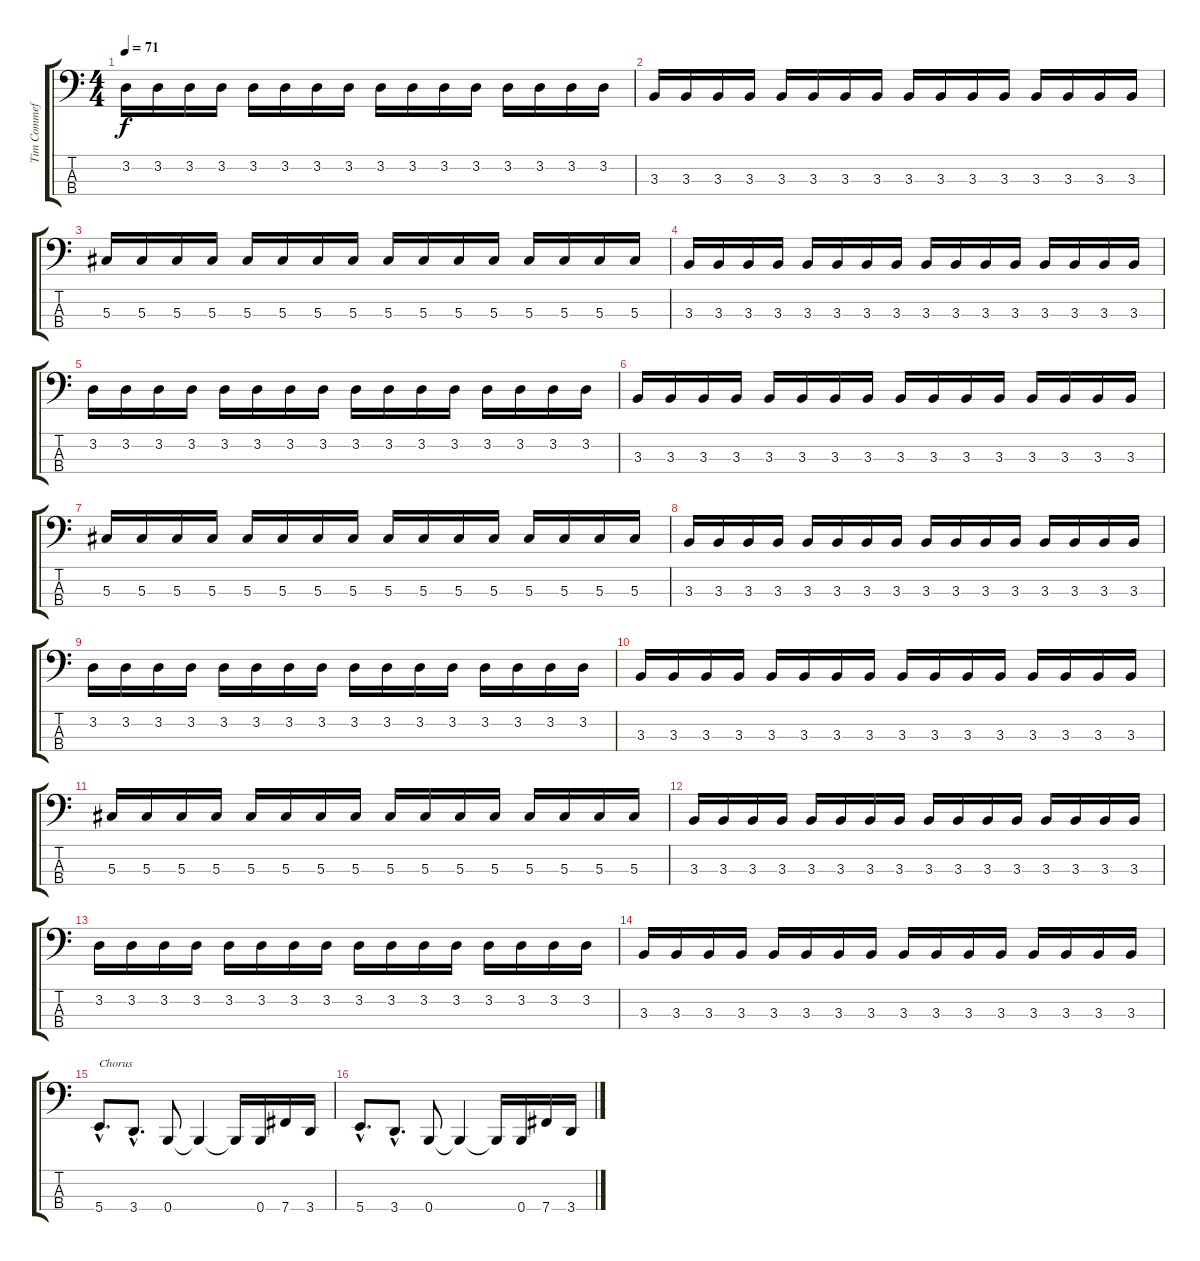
\track ("Tim Commeford" "Tim Commef") {instrument electricbassfinger}
\staff {score tabs}
\tuning (E2 B1 Ab1 B0) {hide}
\ts (4 4)
\tempo 71
\clef f4
\ks c
3.2.16{dy f} 3.2.16 3.2.16 3.2.16 3.2.16 3.2.16 3.2.16 3.2.16 3.2.16 3.2.16 3.2.16 3.2.16 3.2.16 3.2.16 3.2.16 3.2.16 |
3.3.16 3.3.16 3.3.16 3.3.16 3.3.16 3.3.16 3.3.16 3.3.16 3.3.16 3.3.16 3.3.16 3.3.16 3.3.16 3.3.16 3.3.16 3.3.16 |
5.3.16 5.3.16 5.3.16 5.3.16 5.3.16 5.3.16 5.3.16 5.3.16 5.3.16 5.3.16 5.3.16 5.3.16 5.3.16 5.3.16 5.3.16 5.3.16 |
3.3.16 3.3.16 3.3.16 3.3.16 3.3.16 3.3.16 3.3.16 3.3.16 3.3.16 3.3.16 3.3.16 3.3.16 3.3.16 3.3.16 3.3.16 3.3.16 |
3.2.16 3.2.16 3.2.16 3.2.16 3.2.16 3.2.16 3.2.16 3.2.16 3.2.16 3.2.16 3.2.16 3.2.16 3.2.16 3.2.16 3.2.16 3.2.16 |
3.3.16 3.3.16 3.3.16 3.3.16 3.3.16 3.3.16 3.3.16 3.3.16 3.3.16 3.3.16 3.3.16 3.3.16 3.3.16 3.3.16 3.3.16 3.3.16 |
5.3.16 5.3.16 5.3.16 5.3.16 5.3.16 5.3.16 5.3.16 5.3.16 5.3.16 5.3.16 5.3.16 5.3.16 5.3.16 5.3.16 5.3.16 5.3.16 |
3.3.16 3.3.16 3.3.16 3.3.16 3.3.16 3.3.16 3.3.16 3.3.16 3.3.16 3.3.16 3.3.16 3.3.16 3.3.16 3.3.16 3.3.16 3.3.16 |
3.2.16 3.2.16 3.2.16 3.2.16 3.2.16 3.2.16 3.2.16 3.2.16 3.2.16 3.2.16 3.2.16 3.2.16 3.2.16 3.2.16 3.2.16 3.2.16 |
3.3.16 3.3.16 3.3.16 3.3.16 3.3.16 3.3.16 3.3.16 3.3.16 3.3.16 3.3.16 3.3.16 3.3.16 3.3.16 3.3.16 3.3.16 3.3.16 |
5.3.16 5.3.16 5.3.16 5.3.16 5.3.16 5.3.16 5.3.16 5.3.16 5.3.16 5.3.16 5.3.16 5.3.16 5.3.16 5.3.16 5.3.16 5.3.16 |
3.3.16 3.3.16 3.3.16 3.3.16 3.3.16 3.3.16 3.3.16 3.3.16 3.3.16 3.3.16 3.3.16 3.3.16 3.3.16 3.3.16 3.3.16 3.3.16 |
3.2.16 3.2.16 3.2.16 3.2.16 3.2.16 3.2.16 3.2.16 3.2.16 3.2.16 3.2.16 3.2.16 3.2.16 3.2.16 3.2.16 3.2.16 3.2.16 |
3.3.16 3.3.16 3.3.16 3.3.16 3.3.16 3.3.16 3.3.16 3.3.16 3.3.16 3.3.16 3.3.16 3.3.16 3.3.16 3.3.16 3.3.16 3.3.16 |
5.4{hac}.8{d txt "Chorus"} 3.4{hac}.8{d} 0.4.8 0.4{t}.4 0.4{t}.16 0.4.16 7.4.16 3.4.16 |
5.4{hac}.8{d} 3.4{hac}.8{d} 0.4.8 0.4{t}.4 0.4{t}.16 0.4.16 7.4.16 3.4.16
